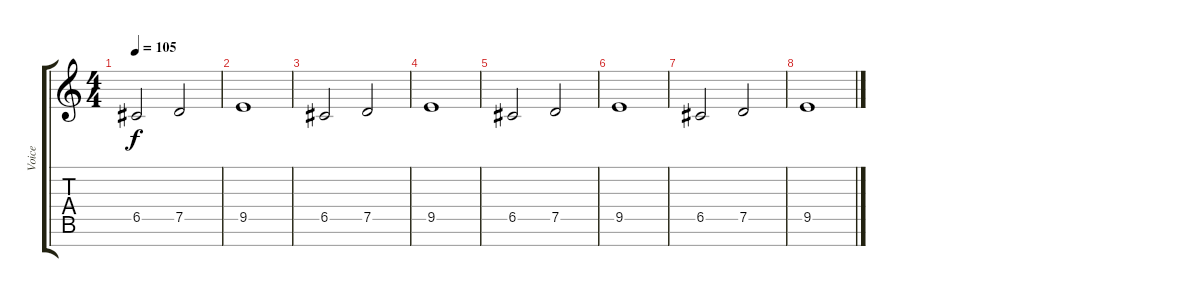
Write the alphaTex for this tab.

\track ("Voice" "Voice") {instrument choiraahs}
\staff {score tabs}
\tuning (D5 A4 F4 C4 G3 D3 A2) {hide}
\ts (4 4)
\tempo 105
\clef g2
\ks c
6.5.2{dy f} 7.5.2 |
9.5.1 |
6.5.2 7.5.2 |
9.5.1 |
6.5.2 7.5.2 |
9.5.1 |
6.5.2 7.5.2 |
9.5.1
